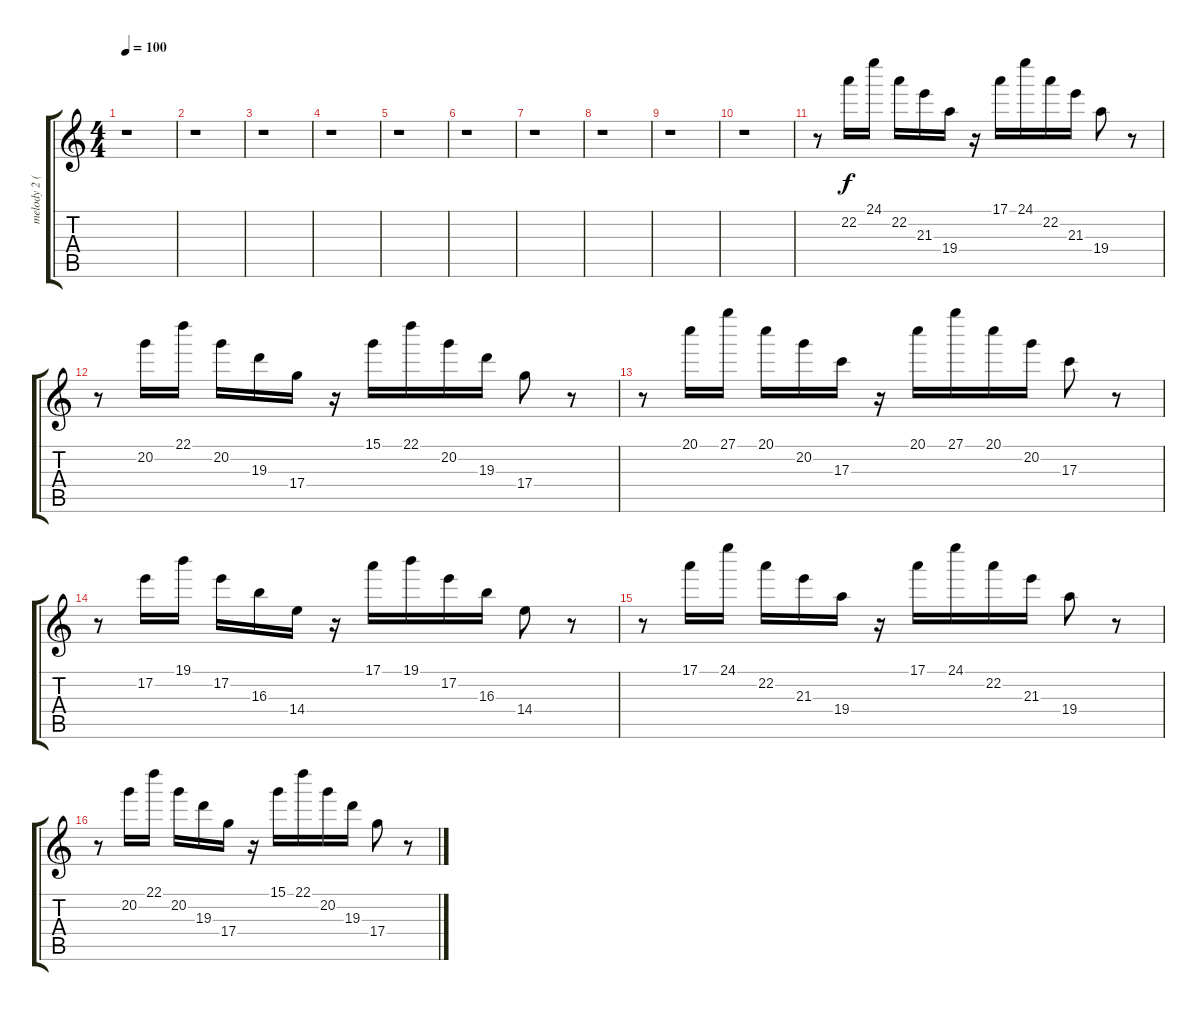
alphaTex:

\track ("melody 2 (1)" "melody 2 (") {instrument fretlessbass}
\staff {score tabs}
\tuning (E4 B3 G3 D3 A2 E2) {hide}
\ts (4 4)
\tempo 100
\clef g2
\ks c
r.1{dy f instrument fretlessbass} |
r.1 |
r.1 |
r.1 |
r.1 |
r.1 |
r.1 |
r.1 |
r.1 |
r.1 |
r.8 22.2.16 24.1.16 22.2.16 21.3.16 19.4.16 r.16 17.1.16 24.1.16 22.2.16 21.3.16 19.4.8 r.8 |
r.8 20.2.16 22.1.16 20.2.16 19.3.16 17.4.16 r.16 15.1.16 22.1.16 20.2.16 19.3.16 17.4.8 r.8 |
r.8 20.1.16 27.1.16 20.1.16 20.2.16 17.3.16 r.16 20.1.16 27.1.16 20.1.16 20.2.16 17.3.8 r.8 |
r.8 17.2.16 19.1.16 17.2.16 16.3.16 14.4.16 r.16 17.1.16 19.1.16 17.2.16 16.3.16 14.4.8 r.8 |
r.8 17.1.16 24.1.16 22.2.16 21.3.16 19.4.16 r.16 17.1.16 24.1.16 22.2.16 21.3.16 19.4.8 r.8 |
r.8 20.2.16 22.1.16 20.2.16 19.3.16 17.4.16 r.16 15.1.16 22.1.16 20.2.16 19.3.16 17.4.8 r.8
